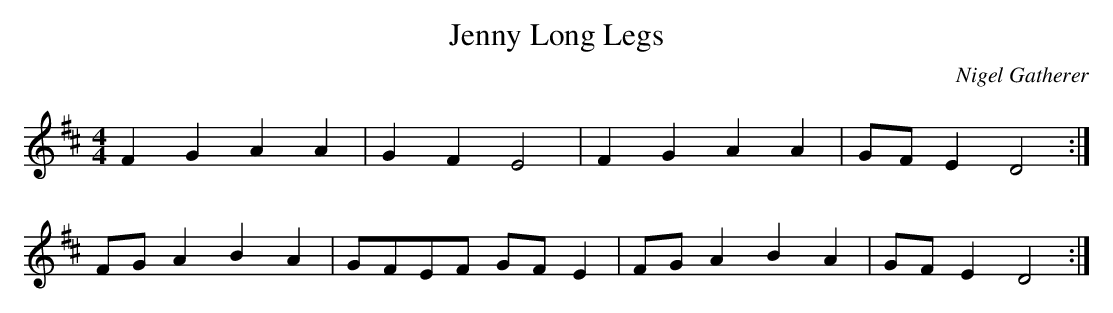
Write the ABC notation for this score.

X:1
T:Jenny Long Legs
C:Nigel Gatherer
M:4/4
L:1/4
K:D
FGAA | GFE2 | FGAA | G/F/ED2 :|
F/G/ ABA | G/F/E/F/ G/F/E | F/G/ ABA | G/F/ED2 :|
